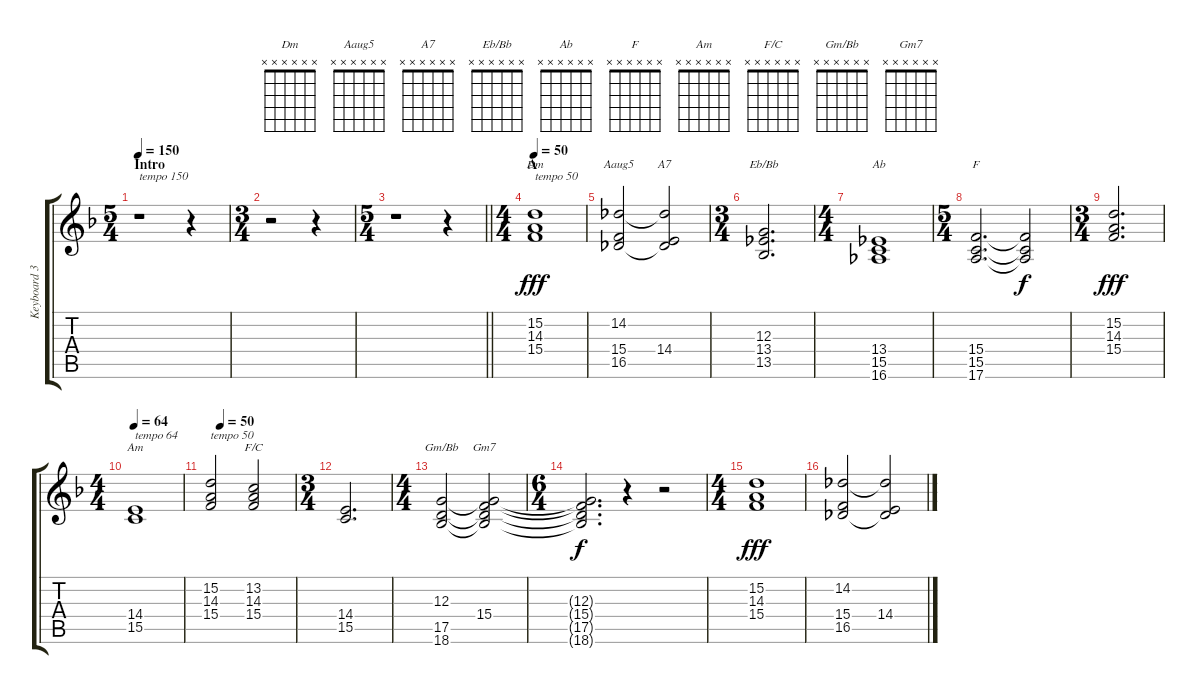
\track ("Keyboard 3" "Keyboard 3") {instrument synthstrings1}
\staff {score tabs}
\tuning (E4 B3 G3 D3 A2 E2) {hide}
\chord ("Dm" x x x x x x)
\chord ("Aaug5" x x x x x x)
\chord ("A7" x x x x x x)
\chord ("Eb/Bb" x x x x x x)
\chord ("Ab" x x x x x x)
\chord ("F" x x x x x x)
\chord ("Am" x x x x x x)
\chord ("F/C" x x x x x x)
\chord ("Gm/Bb" x x x x x x)
\chord ("Gm7" x x x x x x)
\ts (5 4)
\section ("" "Intro")
\tempo 150
\clef g2
\ks f
r.1{txt "tempo 150" dy fff instrument synthstrings1} r.4 |
\ts (3 4)
r.2 r.4 |
\ts (5 4)
\barLineRight lightlight
r.1 r.4 |
\ts (4 4)
\section ("" "A")
\tempo 50
(15.2 14.3 15.4).1{ch "Dm" txt "tempo 50"} |
(14.2 15.4 16.5).2{ch "Aaug5"} (14.2{t} 14.4 16.5{t}).2{ch "A7"} |
\ts (3 4)
(12.3 13.4 13.5).2{d ch "Eb/Bb"} |
\ts (4 4)
(13.4 15.5 16.6).1{ch "Ab"} |
\ts (5 4)
(15.4 15.5 17.6).2{d ch "F"} (15.4{t} 15.5{t} 17.6{t}).2{dy f} |
\ts (3 4)
(15.2 14.3 15.4).2{d dy fff} |
\ts (4 4)
\tempo 64
(14.4 15.5).1{ch "Am" txt "tempo 64"} |
\tempo (50 0.125)
(15.2 14.3 15.4).2{txt "tempo 50"} (13.2 14.3 15.4).2{ch "F/C"} |
\ts (3 4)
(14.4 15.5).2{d} |
\ts (4 4)
(12.3 17.5 18.6).2{ch "Gm/Bb"} (12.3{t} 15.4 17.5{t} 18.6{t}).2{ch "Gm7"} |
\ts (6 4)
(12.3{t} 15.4{t} 17.5{t} 18.6{t}).2{d dy f} r.4 r.2 |
\ts (4 4)
(15.2 14.3 15.4).1{dy fff} |
(14.2 15.4 16.5).2 (14.2{t} 14.4 16.5{t}).2
